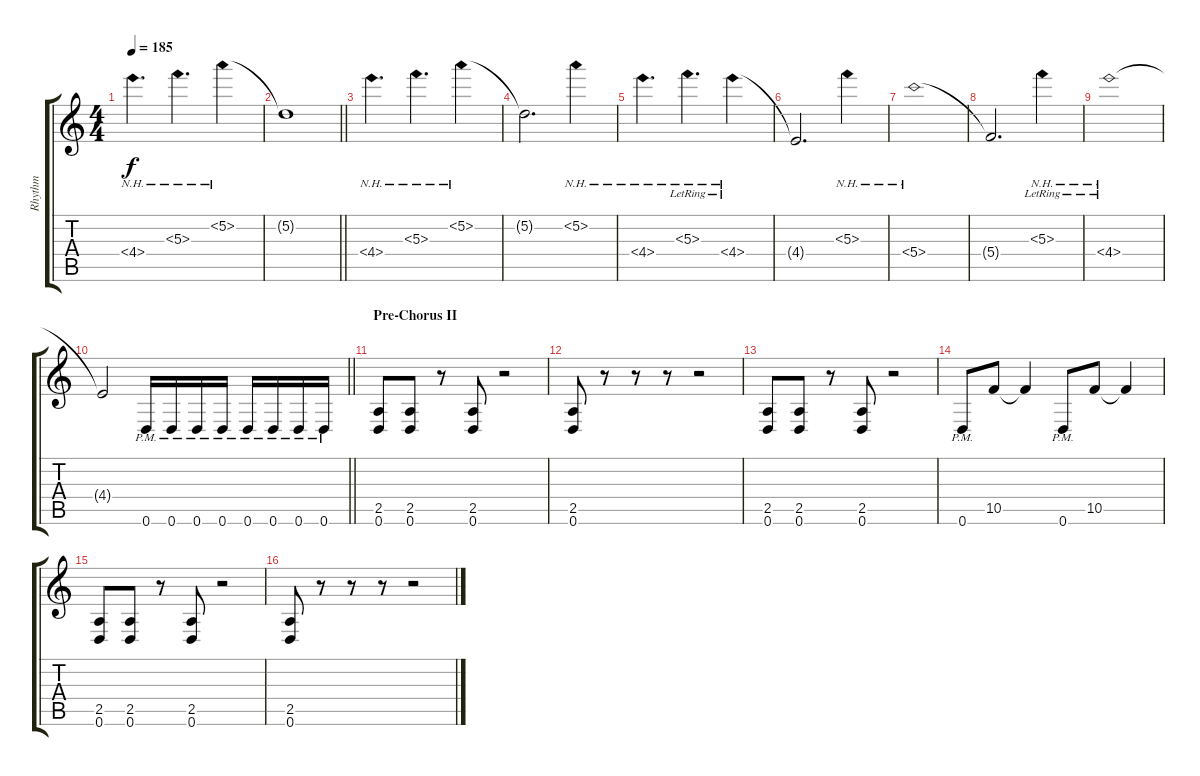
\track ("Rhythm" "Rhythm") {instrument overdrivenguitar}
\staff {score tabs}
\tuning (D4 A3 F3 C3 G2 D2) {hide}
\ts (4 4)
\tempo 185
\clef g2
\ks c
4.4{nh}.4{d dy f} 5.3{nh}.4{d} 5.2{nh}.4 |
\barLineRight lightlight
5.2{t}.1 |
4.4{nh}.4{d} 5.3{nh}.4{d} 5.2{nh}.4 |
5.2{t}.2{d} 5.2{nh}.4 |
4.4{nh}.4{d} 5.3{nh lr}.4{d} 4.4{nh lr}.4 |
4.4{t}.2{d} 5.3{nh}.4 |
5.4{nh}.1 |
5.4{t}.2{d} 5.3{nh lr}.4 |
4.4{nh lr}.1 |
\barLineRight lightlight
4.4{t}.2 0.6{pm}.16 0.6{pm}.16 0.6{pm}.16 0.6{pm}.16 0.6{pm}.16 0.6{pm}.16 0.6{pm}.16 0.6{pm}.16 |
\section ("" "Pre-Chorus II")
(2.5 0.6).8 (2.5 0.6).8 r.8 (2.5 0.6).8 r.2 |
(2.5 0.6).8 r.8 r.8 r.8 r.2 |
(2.5 0.6).8 (2.5 0.6).8 r.8 (2.5 0.6).8 r.2 |
0.6{pm}.8 10.5.8 10.5{t}.4 0.6{pm}.8 10.5.8 10.5{t}.4 |
(2.5 0.6).8 (2.5 0.6).8 r.8 (2.5 0.6).8 r.2 |
(2.5 0.6).8 r.8 r.8 r.8 r.2
